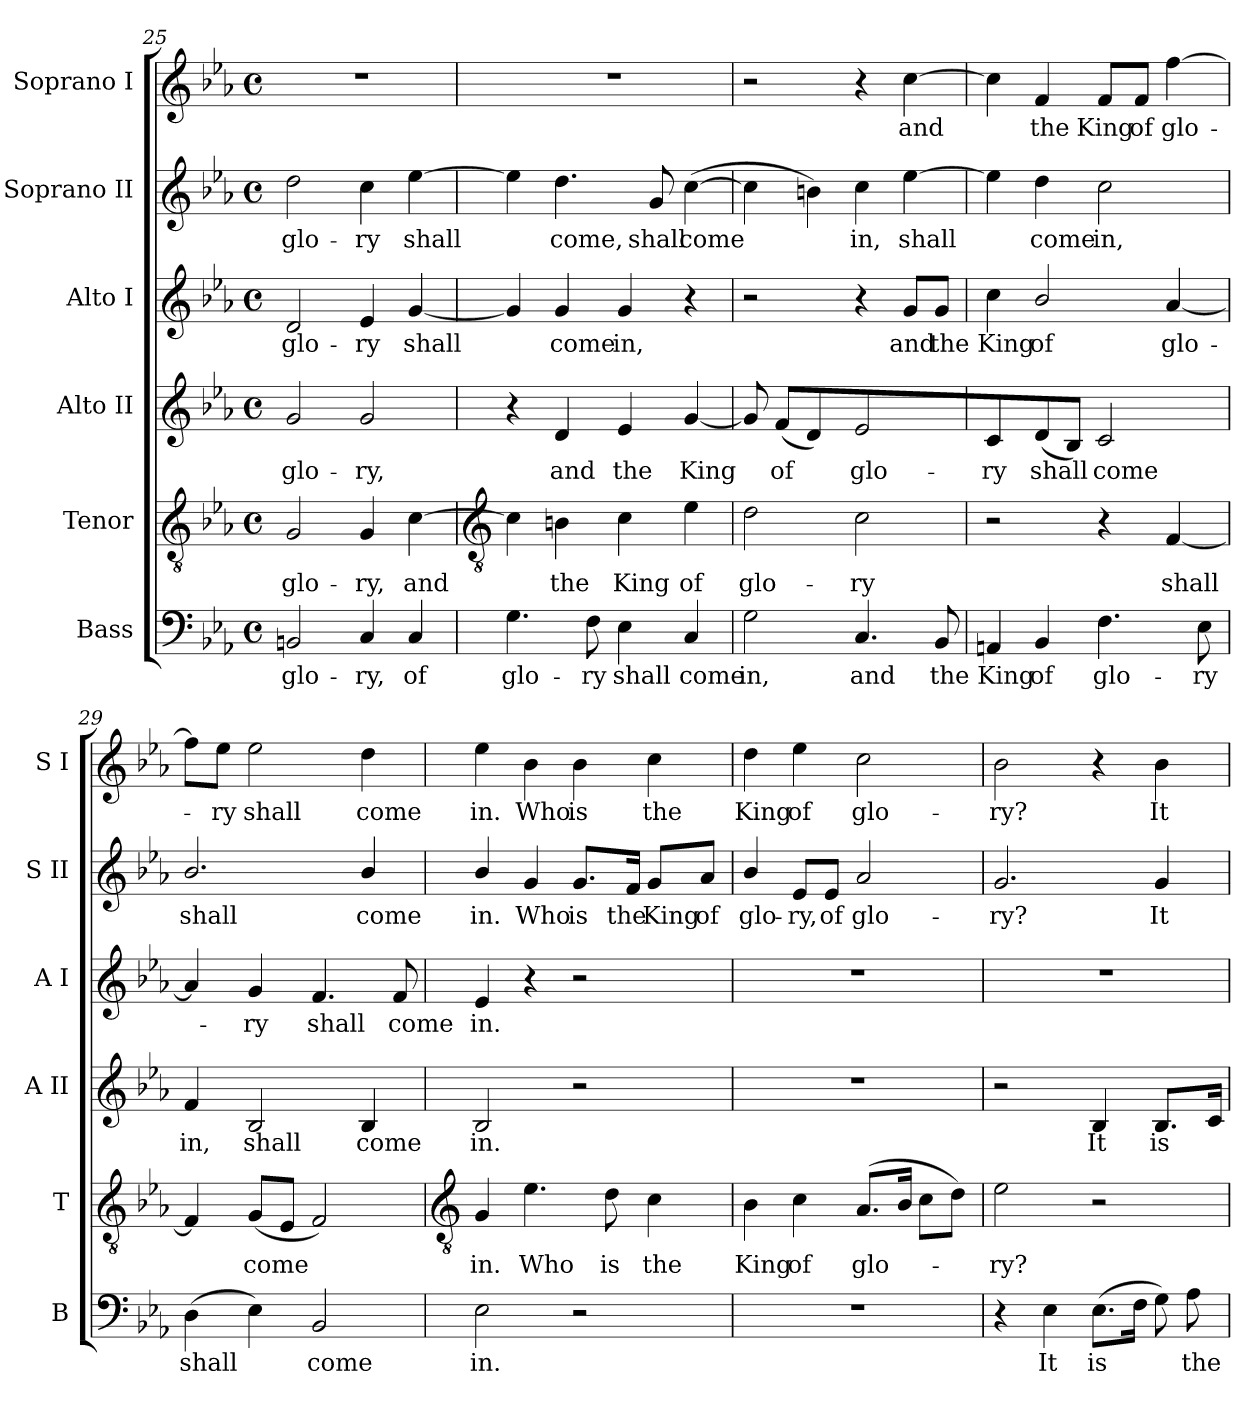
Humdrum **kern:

**kern	**text	**kern	**text	**kern	**text	**kern	**text	**kern	**text	**kern	**text
*part6	*part6	*part5	*part5	*part4	*part4	*part3	*part3	*part2	*part2	*part1	*part1
*staff6	*staff6	*staff5	*staff5	*staff4	*staff4	*staff3	*staff3	*staff2	*staff2	*staff1	*staff1
*I"Bass	*	*I"Tenor	*	*I"Alto II	*	*I"Alto I	*	*I"Soprano II	*	*I"Soprano I	*
*I'B	*	*I'T	*	*I'A II	*	*I'A I	*	*I'S II	*	*I'S I	*
*clefF4	*	*clefGv2	*	*clefG2	*	*clefG2	*	*clefG2	*	*clefG2	*
*k[b-e-a-]	*	*k[b-e-a-]	*	*k[b-e-a-]	*	*k[b-e-a-]	*	*k[b-e-a-]	*	*k[b-e-a-]	*
*E-:	*	*E-:	*	*E-:	*	*E-:	*	*E-:	*	*E-:	*
*M4/4	*	*M4/4	*	*M4/4	*	*M4/4	*	*M4/4	*	*M4/4	*
*met(c)	*	*met(c)	*	*met(c)	*	*met(c)	*	*met(c)	*	*met(c)	*
=25	=25	=25	=25	=25	=25	=25	=25	=25	=25	=25	=25
!	!LO:LY:b	!	!LO:LY:b	!	!LO:LY:b	!	!LO:LY:b	!	!LO:LY:b	!	!
2BBn	glo-	2G	glo-	2g	glo-	2d	glo-	2dd	glo-	1r	.
!	!LO:LY:b	!	!LO:LY:b	!	!LO:LY:b	!	!LO:LY:b	!	!LO:LY:b	!	!
4C	-ry,	4G	-ry,	2g	-ry,	4e-	-ry	4cc	-ry	.	.
!	!LO:LY:b	!	!LO:LY:b	!	!	!	!LO:LY:b	!	!LO:LY:b	!	!
4C	of	[4c	and	.	.	[4g	shall	[4ee-	shall	.	.
!!LO:LB:g=z
=26	=26	=26	=26	=26	=26	=26	=26	=26	=26	=26	=26
*	*	*clefGv2	*	*	*	*	*	*	*	*	*
!	!LO:LY:b	!	!	!	!	!	!	!	!	!	!
4.G	glo-	4c]	.	4r	.	4g]	.	4ee-]	.	1r	.
!	!	!	!LO:LY:b	!	!LO:LY:b	!	!LO:LY:b	!	!LO:LY:b	!	!
.	.	4Bn	the	4d	and	4g	come	4.dd	come,	.	.
!	!LO:LY:b	!	!	!	!	!	!	!	!	!	!
8F	-ry	.	.	.	.	.	.	.	.	.	.
!	!LO:LY:b	!	!LO:LY:b	!	!LO:LY:b	!	!LO:LY:b	!	!	!	!
4E-	shall	4c	King	4e-	the	4g	in,	.	.	.	.
!	!	!	!	!	!	!	!	!	!LO:LY:b	!	!
.	.	.	.	.	.	.	.	8g	shall	.	.
!	!LO:LY:b	!	!LO:LY:b	!	!LO:LY:b	!	!	!	!LO:LY:b	!	!
4C	come	4e-	of	[4g	King	4r	.	(>[4cc	come	.	.
=27	=27	=27	=27	=27	=27	=27	=27	=27	=27	=27	=27
!	!LO:LY:b	!	!LO:LY:b	!	!	!	!	!	!	!	!
2G	in,	2d	glo-	8g]	.	2r	.	4cc]	.	2r	.
!	!	!	!	!	!LO:LY:b	!	!	!	!	!	!
.	.	.	.	(<8fL	of	.	.	.	.	.	.
.	.	.	.	4d)	.	.	.	4bn)	.	.	.
!	!LO:LY:b	!	!LO:LY:b	!	!LO:LY:b	!	!	!	!LO:LY:b	!	!
4.C	and	2c	-ry	2e-	glo-	4r	.	4cc	in,	4r	.
!	!	!	!	!	!	!	!LO:LY:b	!	!LO:LY:b	!	!LO:LY:b
.	.	.	.	.	.	8g/L	and	[4ee-	shall	[4cc	and
!	!LO:LY:b	!	!	!	!	!	!LO:LY:b	!	!	!	!
8BB-	the	.	.	.	.	8g/J	the	.	.	.	.
=28	=28	=28	=28	=28	=28	=28	=28	=28	=28	=28	=28
!	!LO:LY:b	!	!	!	!LO:LY:b	!	!LO:LY:b	!	!	!	!
4AAn	King	2r	.	4c	-ry	4cc	King	4ee-]	.	4cc]	.
!	!LO:LY:b	!	!	!	!LO:LY:b	!	!LO:LY:b	!	!LO:LY:b	!	!LO:LY:b
4BB-	of	.	.	(<8d	shall	2b-/	of	4dd	come	4f	the
.	.	.	.	8B-J)	.	.	.	.	.	.	.
!	!LO:LY:b	!	!	!	!LO:LY:b	!	!	!	!LO:LY:b	!	!LO:LY:b
4.F	glo-	4r	.	2c	come	.	.	2cc	in,	8f/L	King
!	!	!	!	!	!	!	!	!	!	!	!LO:LY:b
.	.	.	.	.	.	.	.	.	.	8f/J	of
!	!	!	!LO:LY:b	!	!	!	!LO:LY:b	!	!	!	!LO:LY:b
.	.	[4F	shall	.	.	[4a-	glo-	.	.	[4ff	glo-
!	!LO:LY:b	!	!	!	!	!	!	!	!	!	!
8E-	-ry	.	.	.	.	.	.	.	.	.	.
=29	=29	=29	=29	=29	=29	=29	=29	=29	=29	=29	=29
!	!LO:LY:b	!	!	!	!LO:LY:b	!	!	!	!LO:LY:b	!	!
(>4D	shall	4F]	.	4f	in,	4a-]	.	2.b-/	shall	8ff\L]	.
!	!	!	!	!	!	!	!	!	!	!	!LO:LY:b
.	.	.	.	.	.	.	.	.	.	8ee-\J	ry
!	!	!	!LO:LY:b	!	!LO:LY:b	!	!LO:LY:b	!	!	!	!LO:LY:b
4E-)	.	(<8GL	come	2B-	shall	4g	ry	.	.	2ee-	shall
.	.	8E-J	.	.	.	.	.	.	.	.	.
!	!LO:LY:b	!	!	!	!	!	!LO:LY:b	!	!	!	!
2BB-	come	2F)	.	.	.	4.f	shall	.	.	.	.
!	!	!	!	!	!LO:LY:b	!	!	!	!LO:LY:b	!	!LO:LY:b
.	.	.	.	4B-	come	.	.	4b-/	come	4dd	come
!	!	!	!	!	!	!	!LO:LY:b	!	!	!	!
.	.	.	.	.	.	8f	come	.	.	.	.
!!LO:LB:g=z
=30	=30	=30	=30	=30	=30	=30	=30	=30	=30	=30	=30
*	*	*clefGv2	*	*	*	*	*	*	*	*	*
!	!LO:LY:b	!	!LO:LY:b	!	!LO:LY:b	!	!LO:LY:b	!	!LO:LY:b	!	!LO:LY:b
2E-	in.	4G	in.	2B-	in.	4e-	in.	4b-/	in.	4ee-	in.
!	!	!	!LO:LY:b	!	!	!	!	!	!LO:LY:b	!	!LO:LY:b
.	.	4.e-	Who	.	.	4r	.	4g	Who	4b-	Who
!	!	!	!	!	!	!	!	!	!LO:LY:b	!	!LO:LY:b
2r	.	.	.	2r	.	2r	.	8.g/L	is	4b-	is
!	!	!	!LO:LY:b	!	!	!	!	!	!	!	!
.	.	8d	is	.	.	.	.	.	.	.	.
!	!	!	!	!	!	!	!	!	!LO:LY:b	!	!
.	.	.	.	.	.	.	.	16f/Jk	the	.	.
!	!	!	!LO:LY:b	!	!	!	!	!	!LO:LY:b	!	!LO:LY:b
.	.	4c	the	.	.	.	.	8g/L	King	4cc	the
!	!	!	!	!	!	!	!	!	!LO:LY:b	!	!
.	.	.	.	.	.	.	.	8a-/J	of	.	.
=31	=31	=31	=31	=31	=31	=31	=31	=31	=31	=31	=31
!	!	!	!LO:LY:b	!	!	!	!	!	!LO:LY:b	!	!LO:LY:b
1r	.	4B-	King	1r	.	1r	.	4b-/	glo-	4dd	King
!	!	!	!LO:LY:b	!	!	!	!	!	!LO:LY:b	!	!LO:LY:b
.	.	4c	of	.	.	.	.	8e-/L	-ry,	4ee-	of
!	!	!	!	!	!	!	!	!	!LO:LY:b	!	!
.	.	.	.	.	.	.	.	8e-/J	of	.	.
!	!	!	!LO:LY:b	!	!	!	!	!	!LO:LY:b	!	!LO:LY:b
.	.	(>8.A-L	glo-	.	.	.	.	2a-	glo-	2cc	glo-
.	.	16B-J	.	.	.	.	.	.	.	.	.
.	.	8cL	.	.	.	.	.	.	.	.	.
.	.	8dJ)	.	.	.	.	.	.	.	.	.
=32	=32	=32	=32	=32	=32	=32	=32	=32	=32	=32	=32
!	!	!	!LO:LY:b	!	!	!	!	!	!LO:LY:b	!	!LO:LY:b
4r	.	2e-	ry?	2r	.	1r	.	2.g	-ry?	2b-	-ry?
!	!LO:LY:b	!	!	!	!	!	!	!	!	!	!
4E-	It	.	.	.	.	.	.	.	.	.	.
!	!LO:LY:b	!	!	!	!LO:LY:b	!	!	!	!	!	!
(>8.E-L	is	2r	.	4B-	It	.	.	.	.	4r	.
16FJ	.	.	.	.	.	.	.	.	.	.	.
!	!	!	!	!	!LO:LY:b	!	!	!	!LO:LY:b	!	!LO:LY:b
8G)	.	.	.	8.B-L	is	.	.	4g	It	4b-	It
!	!LO:LY:b	!	!	!	!	!	!	!	!	!	!
8A-	the	.	.	.	.	.	.	.	.	.	.
.	.	.	.	16cJ	.	.	.	.	.	.	.
=	=	=	=	=	=	=	=	=	=	=	=
*-	*-	*-	*-	*-	*-	*-	*-	*-	*-	*-	*-
